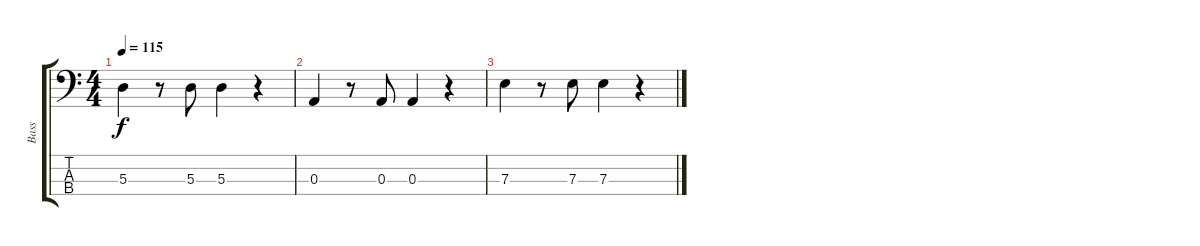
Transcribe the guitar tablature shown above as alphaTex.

\track ("Bass" "Bass") {instrument electricbassfinger}
\staff {score tabs}
\tuning (G2 D2 A1 E1) {hide}
\ts (4 4)
\tempo 115
\clef f4
\ks c
5.3.4{dy f} r.8 5.3.8 5.3.4 r.4 |
0.3.4 r.8 0.3.8 0.3.4 r.4 |
7.3.4 r.8 7.3.8 7.3.4 r.4
